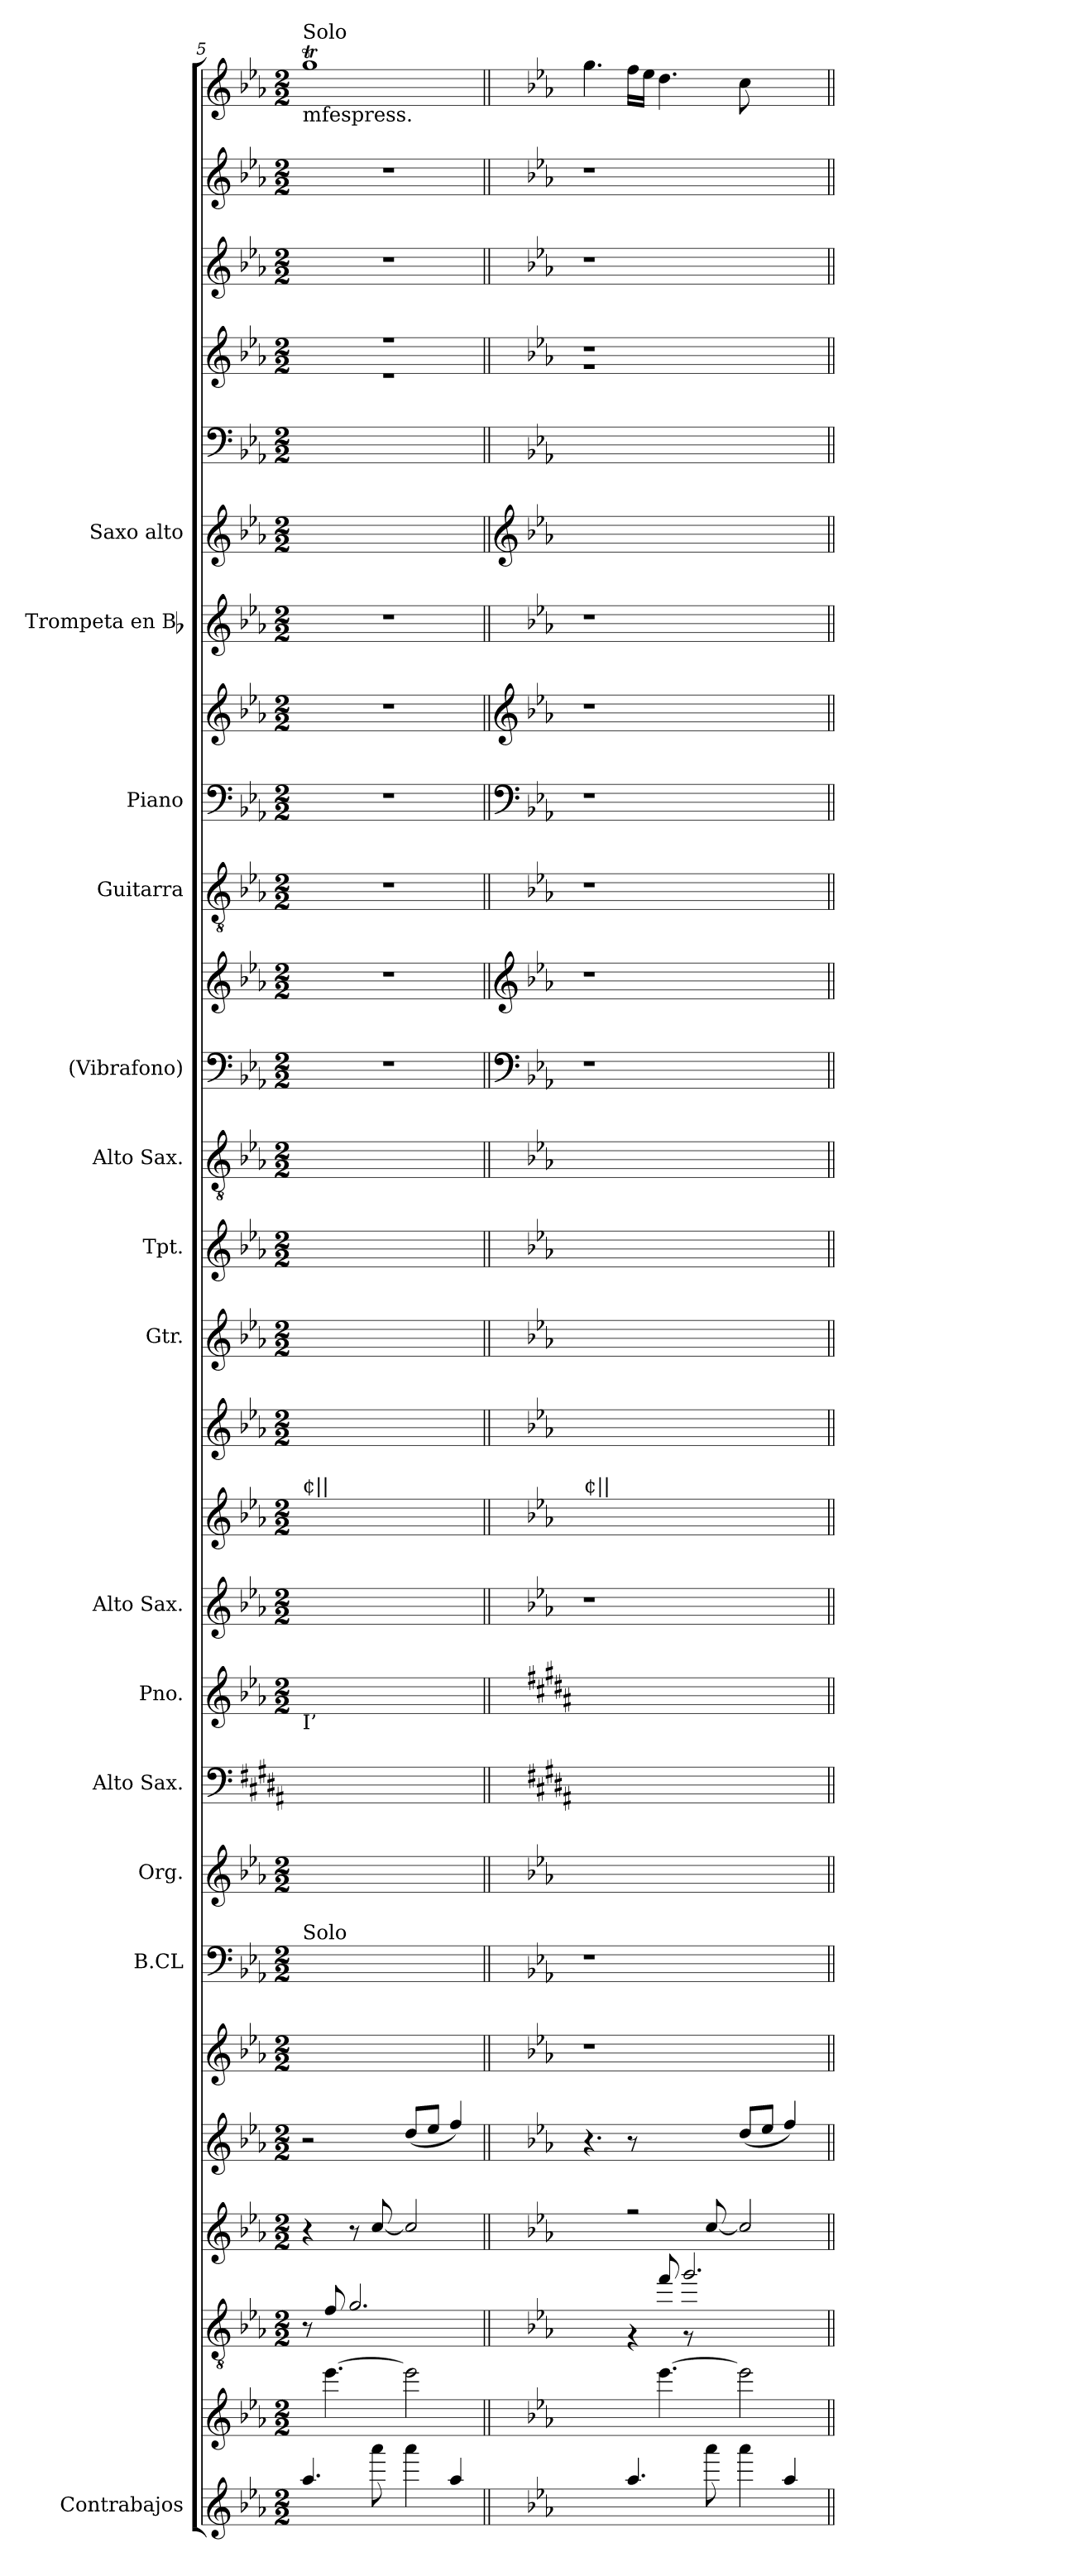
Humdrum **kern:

**kern	**kern	**kern	**kern	**kern	**kern	**kern	**kern	**kern	**kern	**kern	**kern	**kern	**kern	**kern	**kern	**kern	**kern	**kern	**kern	**kern	**kern	**kern	**kern	**kern	**kern	**kern	**kern
*part17	*part17	*part17	*part17	*part17	*part16	*part15	*part14	*part13	*part12	*part11	*part10	*part9	*part8	*part7	*part6	*part5	*part5	*part4	*part3	*part3	*part2	*part1	*part1	*part1	*part1	*part1	*part1
*staff28	*staff27	*staff26	*staff25	*staff24	*staff23	*staff22	*staff21	*staff20	*staff19	*staff18	*staff17	*staff16	*staff15	*staff14	*staff13	*staff12	*staff11	*staff10	*staff9	*staff8	*staff7	*staff6	*staff5	*staff4	*staff3	*staff2	*staff1
*I"Contrabajos	*	*	*	*	*	*I"B.CL	*I"Org.	*I"Alto Sax.	*I"Pno.	*I"Alto Sax.	*	*	*I"Gtr.	*I"Tpt.	*I"Alto Sax.	*I"(Vibrafono)	*	*I"Guitarra	*I"Piano	*	*I"Trompeta en Bb	*I"Saxo alto	*	*	*	*	*
*I'Cb	*	*	*	*	*	*	*	*	*I'Pno	*I'Sax	*	*	*	*	*I'Sax	*	*	*	*I'Pno	*	*	*I'A	*	*	*	*	*
*	*	*clefGv2	*	*	*clefG2	*clefF4	*clefG2	*clefF4	*clefG2	*clefG2	*clefG2	*clefG2	*clefG2	*clefG2	*clefGv2	*clefF4	*clefG2	*clefGv2	*clefF4	*clefG2	*clefG2	*clefG2	*clefF4	*clefG2	*clefG2	*clefG2	*clefG2
*ITrd7c12	*ITrd7c12	*ITrd7c12	*ITrd7c12	*ITrd7c12	*	*ITrd8c14	*	*	*	*	*	*	*	*	*	*	*	*	*	*	*	*	*	*	*	*	*
*k[b-e-a-]	*k[b-e-a-]	*k[b-e-a-]	*k[b-e-a-]	*k[b-e-a-]	*k[b-e-a-]	*k[b-e-a-]	*k[b-e-a-]	*k[f#c#g#d#a#]	*k[b-e-a-]	*k[b-e-a-]	*k[b-e-a-]	*k[b-e-a-]	*k[b-e-a-]	*k[b-e-a-]	*k[b-e-a-]	*k[b-e-a-]	*k[b-e-a-]	*k[b-e-a-]	*k[b-e-a-]	*k[b-e-a-]	*k[b-e-a-]	*k[b-e-a-]	*k[b-e-a-]	*k[b-e-a-]	*k[b-e-a-]	*k[b-e-a-]	*k[b-e-a-]
*E-:	*E-:	*E-:	*E-:	*E-:	*E-:	*E-:	*E-:	*B:	*E-:	*E-:	*E-:	*E-:	*E-:	*E-:	*E-:	*E-:	*E-:	*E-:	*E-:	*E-:	*E-:	*E-:	*E-:	*E-:	*E-:	*E-:	*E-:
*M2/2	*M2/2	*M2/2	*M2/2	*M2/2	*M2/2	*M2/2	*M2/2	*	*M2/2	*M2/2	*M2/2	*M2/2	*M2/2	*M2/2	*M2/2	*M2/2	*M2/2	*M2/2	*M2/2	*M2/2	*M2/2	*M2/2	*M2/2	*M2/2	*M2/2	*M2/2	*M2/2
=5	=5	=5	=5	=5	=5	=5	=5	=5	=5	=5	=5	=5	=5	=5	=5	=5	=5	=5	=5	=5	=5	=5	=5	=5	=5	=5	=5
*^	*	*^	*	*	*	*	*	*	*	*	*	*	*	*	*	*	*	*	*	*	*	*	*	*^	*	*	*
!	!	!	!	!	!	!	!	!	!	!	!	!	!	!	!	!	!	!	!	!	!	!	!	!	!	!	!	!	!	!LO:TX:a:t=Solo
!	!	!	!	!	!	!	!	!	!	!	!	!	!	!	!	!	!	!	!	!	!	!	!	!	!	!	!	!	!	!LO:TX:b:t=mfespress.
!	!	!	!	!	!	!	!	!	!	!	!	!	!LO:TX:a:t=¢||	!	!	!	!	!	!	!	!	!	!	!	!	!	!	!	!	!
!	!	!	!	!	!	!	!	!	!	!	!LO:TX:b:t=I’	!	!	!	!	!	!	!	!	!	!	!	!	!	!	!	!	!	!	!
!	!	!	!	!	!	!	!	!LO:TX:a:t=Solo	!	!	!	!	!	!	!	!	!	!	!	!	!	!	!	!	!	!	!	!	!	!
4.a-/	1ryy	8ryy	8ryy	8r	4r	2r	1ryy	1ryy	1ryy	1ryy	1ryy	1ryy	1ryy	1ryy	1ryy	1ryy	1ryy	1r	1r	1r	1r	1r	1r	1ryy	1ryy	1r	1r	1r	1r	1ggt
.	.	[4.ee-\	8F/	2..ryy	.	.	.	.	.	.	.	.	.	.	.	.	.	.	.	.	.	.	.	.	.	.	.	.	.	.
.	.	.	2.G/	.	8r	.	.	.	.	.	.	.	.	.	.	.	.	.	.	.	.	.	.	.	.	.	.	.	.	.
8aa-\	.	.	.	.	[8c/	.	.	.	.	.	.	.	.	.	.	.	.	.	.	.	.	.	.	.	.	.	.	.	.	.
4aa-\	.	2ee-\]	.	.	2c/]	(8d/L	.	.	.	.	.	.	.	.	.	.	.	.	.	.	.	.	.	.	.	.	.	.	.	.
.	.	.	.	.	.	8e-/J	.	.	.	.	.	.	.	.	.	.	.	.	.	.	.	.	.	.	.	.	.	.	.	.
4a-/	.	.	.	.	.	4f/)	.	.	.	.	.	.	.	.	.	.	.	.	.	.	.	.	.	.	.	.	.	.	.	.
!!LO:PB:g=z
=6||	=6||	=6||	=6||	=6||	=6||	=6||	=6||	=6||	=6||	=6||	=6||	=6||	=6||	=6||	=6||	=6||	=6||	=6||	=6||	=6||	=6||	=6||	=6||	=6||	=6||	=6||	=6||	=6||	=6||	=6||
*	*	*	*	*	*	*	*	*	*	*	*	*	*	*	*	*	*	*clefF4	*clefG2	*	*clefF4	*clefG2	*	*clefG2	*	*	*	*	*	*
*	*	*	*	*	*	*	*	*	*	*	*k[f#c#g#d#a#]	*	*	*	*	*	*	*	*	*	*	*	*	*	*	*	*	*	*	*
*	*	*	*	*	*	*	*	*	*	*	*B:	*	*	*	*	*	*	*	*	*	*	*	*	*	*	*	*	*	*	*
*	*	*^	*	*	*^	*^	*	*	*	*	*	*	*	*	*	*	*	*	*	*	*	*	*	*	*	*	*	*	*	*
!	!	!	!	!	!	!	!	!	!	!	!	!	!	!	!	!LO:TX:a:t=¢||	!	!	!	!	!	!	!	!	!	!	!	!	!	!	!	!	!
4.ryy	1ryy	2ryy	4.ryy	2ryy	4.ryy	4.ryy	2.ryy	4.r	2..ryy	1r	1r	1ryy	1ryy	1ryy	1r	1ryy	1ryy	1ryy	1ryy	1ryy	1r	1r	1r	1r	1r	1r	1ryy	1ryy	1r	1r	1r	1r	4.gg\
4.a-/	.	.	1ryy	.	4r	2r	.	8r	.	.	.	.	.	.	.	.	.	.	.	.	.	.	.	.	.	.	.	.	.	.	.	.	16ff\LL
.	.	.	.	.	.	.	.	.	.	.	.	.	.	.	.	.	.	.	.	.	.	.	.	.	.	.	.	.	.	.	.	.	16ee-\JJ
.	.	[4.ee-\	.	8f/	.	.	.	2..ryy	.	.	.	.	.	.	.	.	.	.	.	.	.	.	.	.	.	.	.	.	.	.	.	.	4.dd\
.	.	.	.	2.g/	8r	.	.	.	.	.	.	.	.	.	.	.	.	.	.	.	.	.	.	.	.	.	.	.	.	.	.	.	.
8aa-\	.	.	.	.	2ryy	.	[8c/	.	.	.	.	.	.	.	.	.	.	.	.	.	.	.	.	.	.	.	.	.	.	.	.	.	.
4aa-\	.	2ee-\]	.	.	.	2ryy	2c/]	.	(8d/L	.	.	.	.	.	.	.	.	.	.	.	.	.	.	.	.	.	.	.	.	.	.	.	8cc\
.	4.ryy	.	.	.	.	.	.	.	8e-/J	4.ryy	4.ryy	4.ryy	4.ryy	4.ryy	4.ryy	4.ryy	4.ryy	4.ryy	4.ryy	4.ryy	4.ryy	4.ryy	4.ryy	4.ryy	4.ryy	4.ryy	4.ryy	4.ryy	4.ryy	4.ryy	4.ryy	4.ryy	4.ryy
4a-/	.	.	.	.	.	.	.	.	4f/)	.	.	.	.	.	.	.	.	.	.	.	.	.	.	.	.	.	.	.	.	.	.	.	.
.	.	.	.	.	8ryy	.	.	.	.	.	.	.	.	.	.	.	.	.	.	.	.	.	.	.	.	.	.	.	.	.	.	.	.
*v	*v	*	*	*	*	*	*	*	*	*	*	*	*	*	*	*	*	*	*	*	*	*	*	*	*	*	*	*	*v	*v	*	*	*
*	*v	*v	*	*	*	*	*	*	*	*	*	*	*	*	*	*	*	*	*	*	*	*	*	*	*	*	*	*	*	*	*
*	*	*v	*v	*	*	*	*	*	*	*	*	*	*	*	*	*	*	*	*	*	*	*	*	*	*	*	*	*	*	*
*	*	*	*v	*v	*	*	*	*	*	*	*	*	*	*	*	*	*	*	*	*	*	*	*	*	*	*	*	*	*
*	*	*	*	*v	*v	*	*	*	*	*	*	*	*	*	*	*	*	*	*	*	*	*	*	*	*	*	*	*
=||	=||	=||	=||	=||	=||	=||	=||	=||	=||	=||	=||	=||	=||	=||	=||	=||	=||	=||	=||	=||	=||	=||	=||	=||	=||	=||	=||
*-	*-	*-	*-	*-	*-	*-	*-	*-	*-	*-	*-	*-	*-	*-	*-	*-	*-	*-	*-	*-	*-	*-	*-	*-	*-	*-	*-
